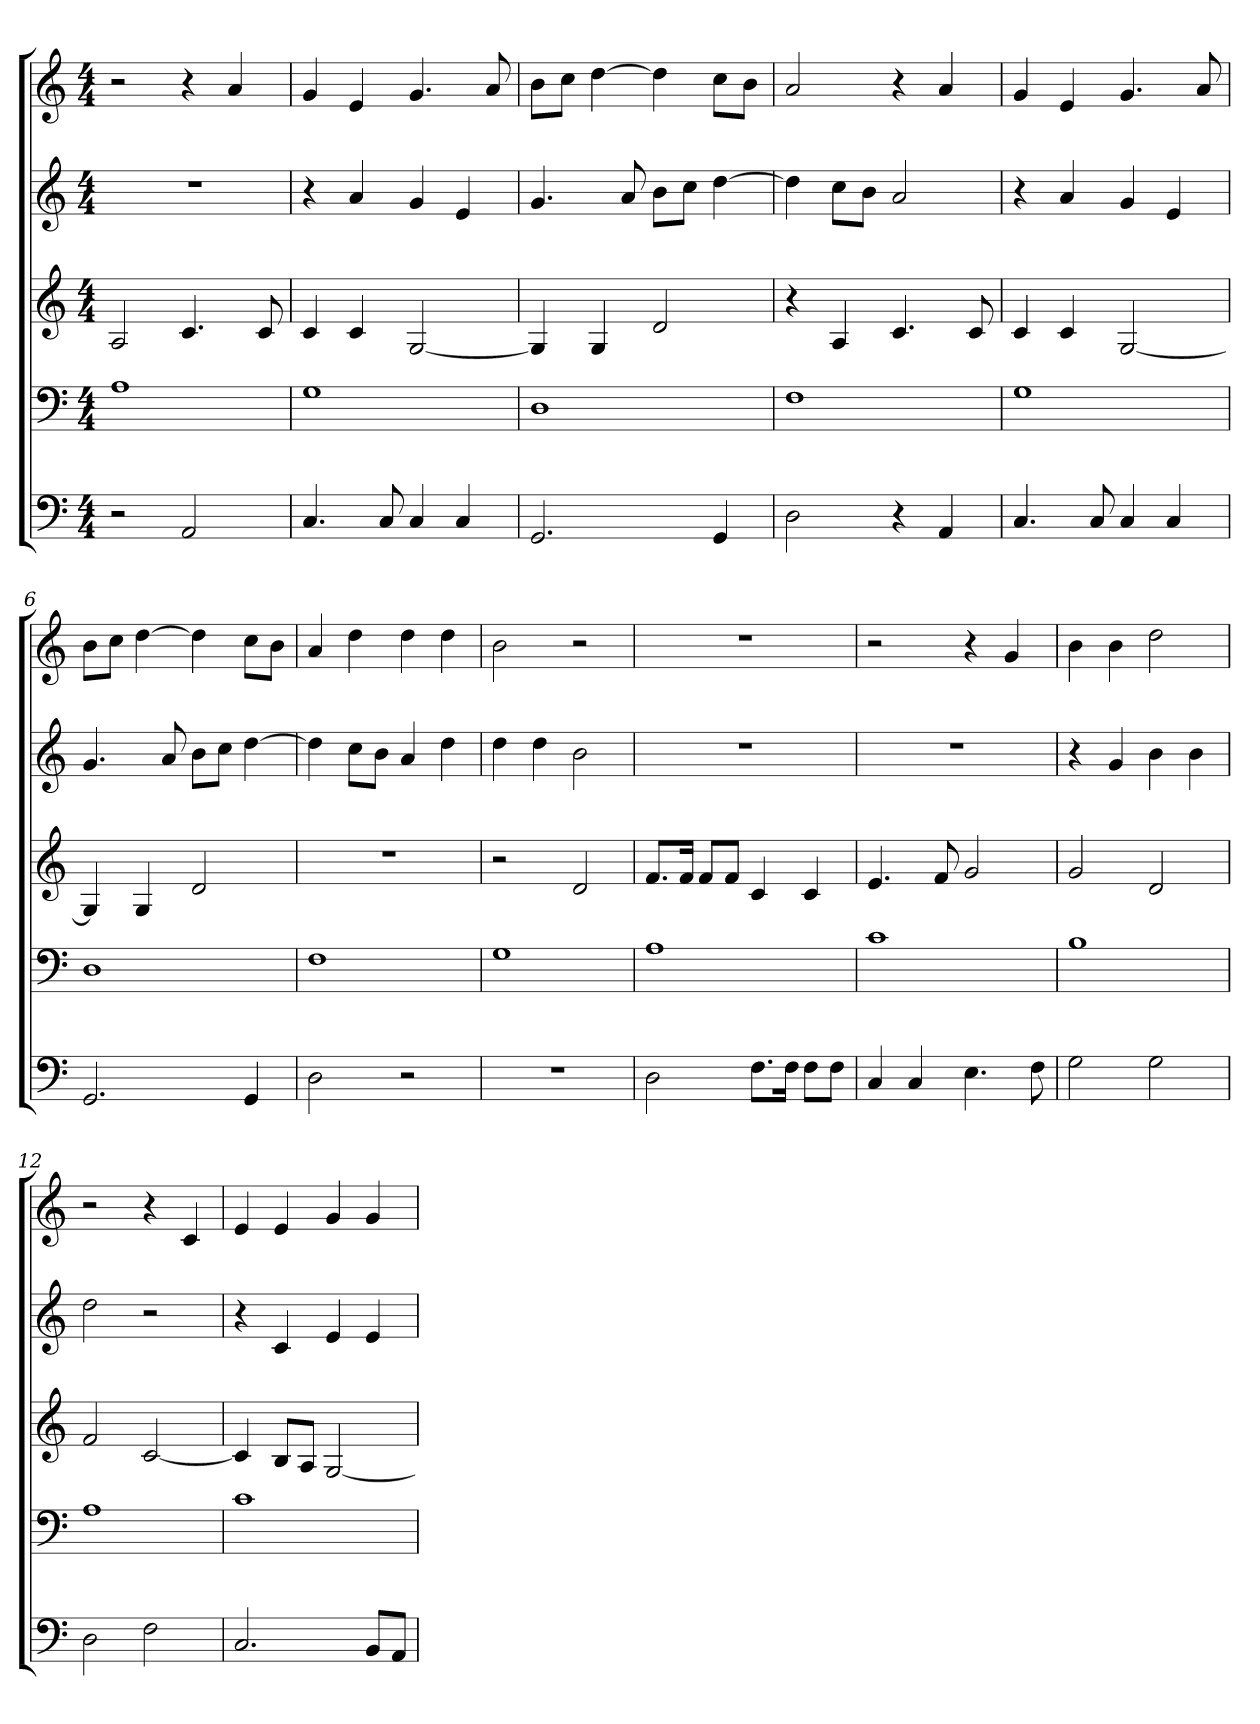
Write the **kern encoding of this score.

**kern	**kern	**kern	**kern	**kern
*part5	*part4	*part3	*part2	*part1
*staff5	*staff4	*staff3	*staff2	*staff1
*k[]	*k[]	*k[]	*k[]	*k[]
*M4/4	*M4/4	*M4/4	*M4/4	*M4/4
=1	=1	=1	=1	=1
2r	1A	2A	1r	2r
2AA	.	4.c	.	4r
.	.	.	.	4a
.	.	8c	.	.
=2	=2	=2	=2	=2
4.C	1G	4c	4r	4g
.	.	4c	4a	4e
8C	.	.	.	.
4C	.	[2G	4g	4.g
4C	.	.	4e	.
.	.	.	.	8a
=3	=3	=3	=3	=3
2.GG	1D	4G]	4.g	8bL
.	.	.	.	8ccJ
.	.	4G	.	[4dd
.	.	.	8a	.
.	.	2d	8bL	4dd]
.	.	.	8ccJ	.
4GG	.	.	[4dd	8ccL
.	.	.	.	8bJ
=4	=4	=4	=4	=4
2D	1F	4r	4dd]	2a
.	.	4A	8ccL	.
.	.	.	8bJ	.
4r	.	4.c	2a	4r
4AA	.	.	.	4a
.	.	8c	.	.
=5	=5	=5	=5	=5
4.C	1G	4c	4r	4g
.	.	4c	4a	4e
8C	.	.	.	.
4C	.	[2G	4g	4.g
4C	.	.	4e	.
.	.	.	.	8a
=6	=6	=6	=6	=6
2.GG	1D	4G]	4.g	8bL
.	.	.	.	8ccJ
.	.	4G	.	[4dd
.	.	.	8a	.
.	.	2d	8bL	4dd]
.	.	.	8ccJ	.
4GG	.	.	[4dd	8ccL
.	.	.	.	8bJ
=7	=7	=7	=7	=7
2D	1F	1r	4dd]	4a
.	.	.	8ccL	4dd
.	.	.	8bJ	.
2r	.	.	4a	4dd
.	.	.	4dd	4dd
=8	=8	=8	=8	=8
1r	1G	2r	4dd	2b
.	.	.	4dd	.
.	.	2d	2b	2r
=9	=9	=9	=9	=9
2D	1A	8.fL	1r	1r
.	.	16fJk	.	.
.	.	8fL	.	.
.	.	8fJ	.	.
8.FL	.	4c	.	.
16FJk	.	.	.	.
8FL	.	4c	.	.
8FJ	.	.	.	.
=10	=10	=10	=10	=10
4C	1c	4.e	1r	2r
4C	.	.	.	.
.	.	8f	.	.
4.E	.	2g	.	4r
.	.	.	.	4g
8F	.	.	.	.
=11	=11	=11	=11	=11
2G	1B	2g	4r	4b
.	.	.	4g	4b
2G	.	2d	4b	2dd
.	.	.	4b	.
=12	=12	=12	=12	=12
2D	1A	2f	2dd	2r
2F	.	[2c	2r	4r
.	.	.	.	4c
=13	=13	=13	=13	=13
2.C	1c	4c]	4r	4e
.	.	8BL	4c	4e
.	.	8AJ	.	.
.	.	[2G	4e	4g
8BBL	.	.	4e	4g
8AAJ	.	.	.	.
=	=	=	=	=
*-	*-	*-	*-	*-
